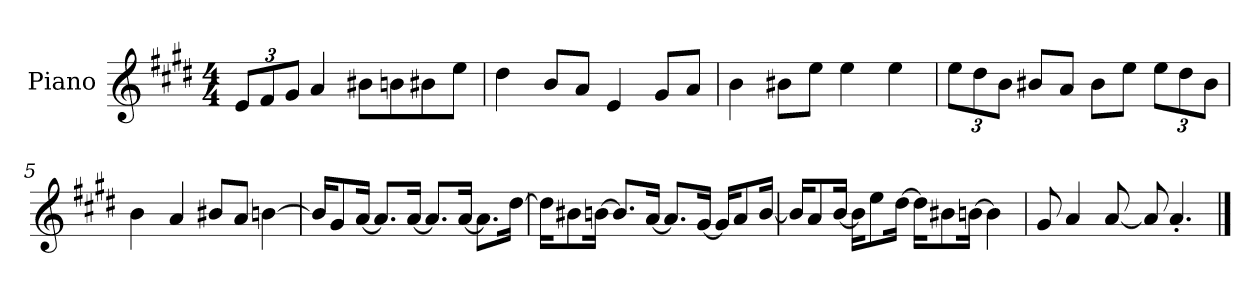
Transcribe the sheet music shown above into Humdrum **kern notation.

**kern
*part1
*staff1
*I"Piano
*I'P-no
*clefG2
*k[f#c#g#d#]
*M4/4
*MM90
*Xbrackettup
=1
12e/L
12f#/
12g#/J
4a/
8b#X\L
8bn\
8b#X\
8ee\J
=2
4dd#\
8b/L
8a/J
4e/
8g#/L
8a/J
=3
4b\
8b#X\L
8ee\J
4ee\
4ee\
=4
12ee\L
12dd#\
12b\J
8b#X/L
8a/J
8b#\L
8ee\J
12ee\L
12dd#\
12b#\J
!!LO:LB:g=z
=5
4b\
4a/
8b#X/L
8a/J
[4bn\
=6
16b/KL]
8g#/
[16a/Jk
8.a/L]
[16a/Jk
8.a/L]
[16a/Jk
8.a\L]
[16dd#\Jk
=7
16dd#\KL]
8b#X\
[16bn\Jk
8.b/L]
[16a/Jk
8.a/L]
[16g#/Jk
16g#/KL]
8a/
[16b/Jk
=8
16b/KL]
8a/
[16b/Jk
16b\KL]
8ee\
[16dd#\Jk
16dd#\KL]
8b#X\
[16bn\Jk
4b\]
!!LO:LB:g=z
=9
8g#/
4a/
[8a/
8a/]
4.a'/
==
*-
